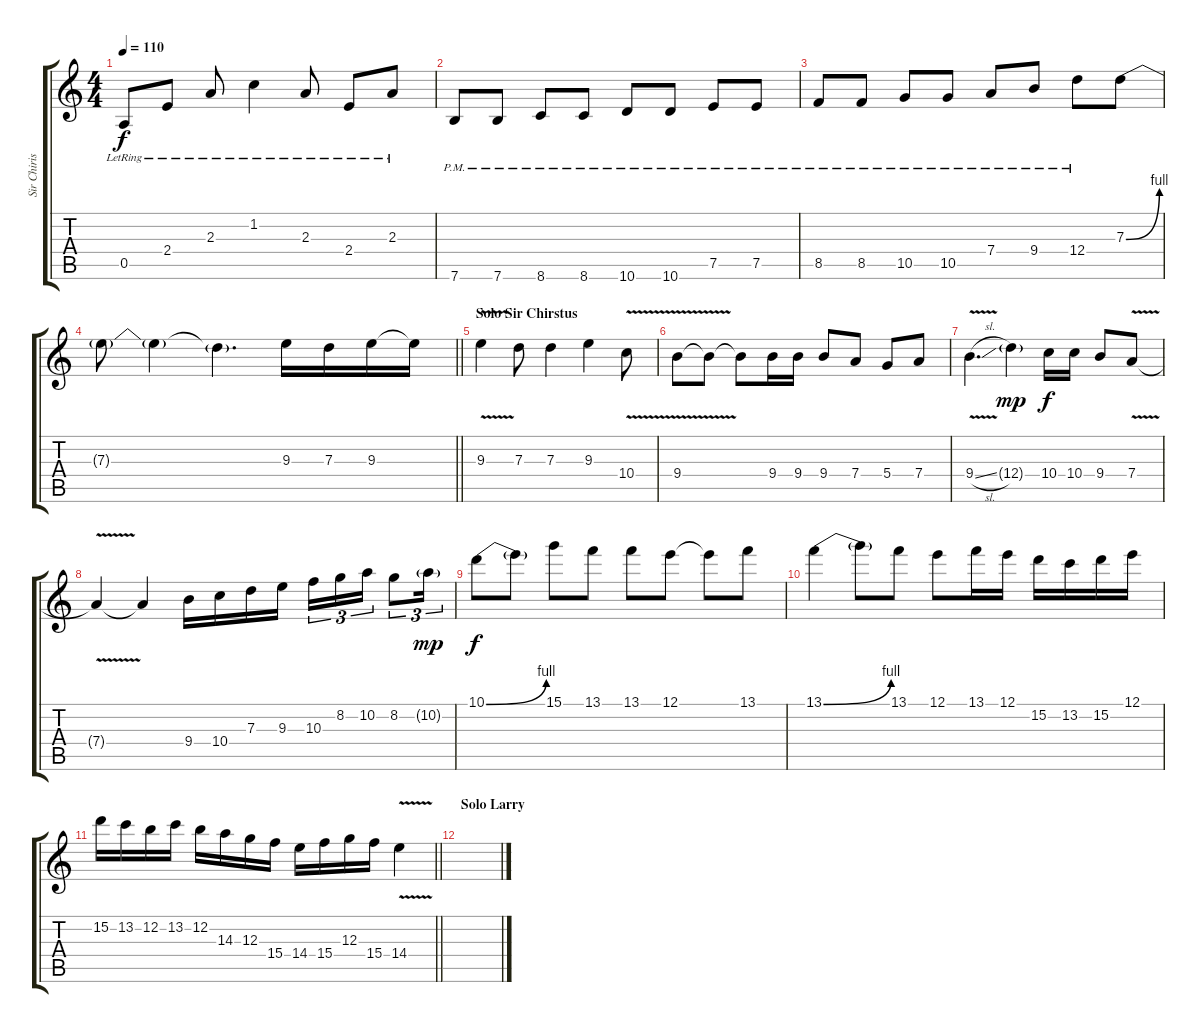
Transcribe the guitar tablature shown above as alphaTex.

\track ("Sir Chiristus" "Sir Chiris") {instrument acousticguitarsteel}
\staff {score tabs}
\tuning (E4 B3 G3 D3 A2 E2) {hide}
\ts (4 4)
\tempo 110
\clef g2
\ks c
0.5{lr}.8{dy f} 2.4{lr}.8 2.3{lr}.8 1.2{lr}.4 2.3{lr}.8 2.4{lr}.8 2.3{lr}.8 |
7.6{pm}.8 7.6{pm}.8 8.6{pm}.8 8.6{pm}.8 10.6{pm}.8 10.6{pm}.8 7.5{pm}.8 7.5{pm}.8 |
8.5{pm}.8 8.5{pm}.8 10.5{pm}.8 10.5{pm}.8 7.4{pm}.8 9.4{pm}.8 12.4{pm}.8 7.3{be (bend 0 0 60 4)}.8 |
\barLineRight lightlight
7.3{t}.8 7.3{t}.4 7.3{t}.4{d} 9.3.16 7.3.16 9.3.16 9.3{t}.16 |
\section ("" "Solo Sir Chirstus")
9.3{v}.4 7.3.8 7.3.4 9.3.4 10.4{v}.8 |
9.4{v}.8 9.4{t}.8 9.4{t}.8 9.4.16 9.4.16 9.4.8 7.4.8 5.4.8 7.4.8 |
9.4{v sl}.4{d} 12.4{g}.4{dy mp} 10.4.16{dy f} 10.4.16 9.4.8 7.4{v}.8 |
7.4{t}.4 7.4{t}.4 9.4.16 10.4.16 7.3.16 9.3.16 10.3.16{tu (3 2)} 8.2.16{tu (3 2)} 10.2.16{tu (3 2)} 8.2.8{tu (3 2)} 10.2{g}.16{tu (3 2) dy mp} |
10.1{be (bend 0 0 60 4)}.8{dy f} 10.1{t}.8 15.1.8 13.1.8 13.1.8 12.1.8 12.1{t}.8 13.1.8 |
13.1{be (bend 0 0 60 4)}.4 13.1{t}.8 13.1.8 12.1.8 13.1.16 12.1.16 15.2.16 13.2.16 15.2.16 12.1.16 |
\barLineRight lightlight
15.2.16 13.2.16 12.2.16 13.2.16 12.2.16 14.3.16 12.3.16 15.4.16 14.4.16 15.4.16 12.3.16 15.4.16 14.4{v}.4 |
\section ("" "Solo Larry")
